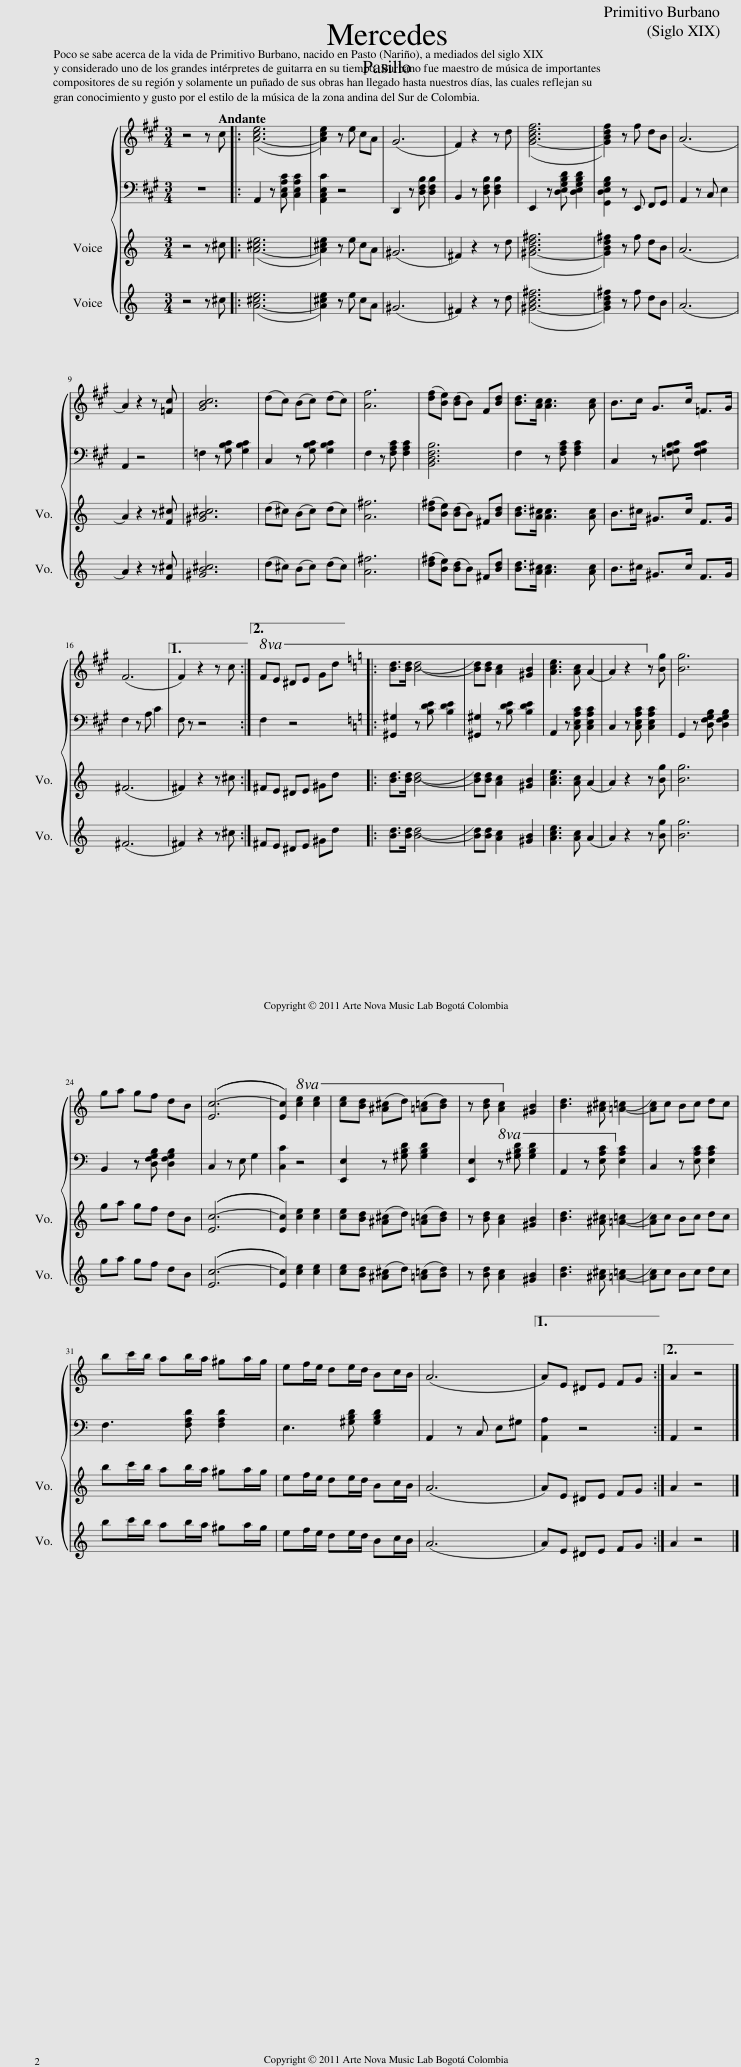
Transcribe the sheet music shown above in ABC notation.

X:1
%%score { { 1 | 2 } 3 4 }
L:1/8
M:3/4
I:linebreak $
K:A
V:1 treble
V:2 bass
V:3 treble
V:4 treble
V:1
 z4 z[Q:1/4=96] c |: ([A-ce]6 | [Ace]2) z e cA | (G6 | F2) z2 z d | %5
 ([G-Bdf]6 | [GBdf]2) z f dB | (A6 |$ A2) z2 z [=Fc] | [GBc]6 | %10
 (dc) (Bc) (dc) | [Af]6 | ([df][Be]) ([Bd]B) F[Bd] | [Bd]>[Ac] [Ac]3 [Ac] | B>c G>c =F>G |$ %15
 (F6 |1 F2) z2 z c :|2!8va(! fe ^de gd'!8va)! |:[K:C] [Bd]>[Bd] ([B-d]4 | [Bd])[Bd] [Ac]2 [^GB]2 | %20
 [Ace]3 [Ac] (A2 | A2) z2 z [Bg] | [Bg]6 |$ ga gf dB | (([Ec-]6 | %25
 [Ec]2))!8va(! [c'e']2 [c'e']2!8va)! | [ce][Bd] ([^A^c]d) ([=A=c][Bd]) | z [Bd] [Ac]2 [^GB]2 | [Bd]3 [^A^c] ([=A-=c]2 | [Ac])c Bc dc |$ %30
 bc'/b/ ab/a/ ^ga/g/ | ef/e/ de/d/ Bc/B/ | (A6 |1 A)E ^DE FG :|2 A2 z4!D.C.! |] %35
V:2
 z6 |: A,,2 z [C,E,A,C] [C,E,A,C]2 | [A,,C,E,C]2 z4 | D,,2 z [D,F,B,] [D,F,B,]2 | B,,2 z [D,F,B,] [D,F,B,]2 | %5
 E,,2 z [D,E,G,B,D] [D,E,G,B,D]2 | [G,,D,E,G,B,]2 z E,, F,,G,, | A,,2 z C, E,2 |$ A,,2 z4 | =F,2 z [G,B,C] [G,B,C]2 | %10
 C,2 z [G,B,C] [G,B,C]2 | F,2 z [F,A,C] [F,A,C]2 | [B,,D,F,B,]6 | F,2 z [F,A,C] [F,A,C]2 | C,2 z [=F,G,B,C] [F,G,B,C]2 |$ %15
 F,2 z A, C2 |1 F, z z4 :|2 F,2 z4 |:[K:C] [^G,,^G,]2 z [B,DE] [B,DE]2 | [^G,,^G,]2 z [B,DE] [B,DE]2 | %20
 A,,2 z [C,E,A,C] [C,E,A,C]2 | C,2 z [C,E,A,C] [C,E,A,C]2 | G,,2 z [D,F,G,B,] [D,F,G,B,]2 |$ B,,2 z [D,F,G,B,] [D,F,G,B,]2 | C,2 z E, G,2 | %25
 [C,C]2 z4 | [E,,E,]2 z [^G,B,D] [G,B,D]2 | [E,,E,]2!8va(! z [^GBd] [GBd]2!8va)! | A,,2 z [E,A,C] [E,A,C]2 | C,2 z [E,A,C] [E,A,C]2 |$ %30
 F,3 [F,A,D] [F,A,D]2 | E,3 [^G,B,D] [G,B,D]2 | A,,2 z C, E,^G, |1 [A,,A,]2 z4 :|2 A,,2 z4 |] %35
V:3
[K:C] z4 z ^c |: ([A-^ce]6 | [A^ce]2) z e cA | (^G6 | ^F2) z2 z d | %5
 ([^G-Bd^f]6 | [GBd^f]2) z f dB | (A6 |$ A2) z2 z [F^c] | [^GB^c]6 | %10
 (d^c) (Bc) (dc) | [A^f]6 | ([d^f][Be]) ([Bd]B) ^F[Bd] | [Bd]>[A^c] [Ac]3 [Ac] | B>^c ^G>c F>G |$ %15
 (^F6 |1 ^F2) z2 z ^c :|2 ^FE ^DE ^Gd |: [Bd]>[Bd] ([B-d]4 | [Bd])[Bd] [Ac]2 [^GB]2 | %20
 [Ace]3 [Ac] (A2 | A2) z2 z [Bg] | [Bg]6 |$ ga gf dB | (([Ec-]6 | %25
 [Ec]2)) [ce]2 [ce]2 | [ce][Bd] ([^A^c]d) ([=A=c][Bd]) | z [Bd] [Ac]2 [^GB]2 | [Bd]3 [^A^c] ([=A-=c]2 | [Ac])c Bc dc |$ %30
 bc'/b/ ab/a/ ^ga/g/ | ef/e/ de/d/ Bc/B/ | (A6 |1 A)E ^DE FG :|2 A2 z4 |] %35
V:4
[K:C] z4 z ^c |: ([A-^ce]6 | [A^ce]2) z e cA | (^G6 | ^F2) z2 z d | %5
 ([^G-Bd^f]6 | [GBd^f]2) z f dB | (A6 |$ A2) z2 z [F^c] | [^GB^c]6 | %10
 (d^c) (Bc) (dc) | [A^f]6 | ([d^f][Be]) ([Bd]B) ^F[Bd] | [Bd]>[A^c] [Ac]3 [Ac] | B>^c ^G>c F>G |$ %15
 (^F6 |1 ^F2) z2 z ^c :|2 ^FE ^DE ^Gd |: [Bd]>[Bd] ([B-d]4 | [Bd])[Bd] [Ac]2 [^GB]2 | %20
 [Ace]3 [Ac] (A2 | A2) z2 z [Bg] | [Bg]6 |$ ga gf dB | (([Ec-]6 | %25
 [Ec]2)) [ce]2 [ce]2 | [ce][Bd] ([^A^c]d) ([=A=c][Bd]) | z [Bd] [Ac]2 [^GB]2 | [Bd]3 [^A^c] ([=A-=c]2 | [Ac])c Bc dc |$ %30
 bc'/b/ ab/a/ ^ga/g/ | ef/e/ de/d/ Bc/B/ | (A6 |1 A)E ^DE FG :|2 A2 z4 |] %35
